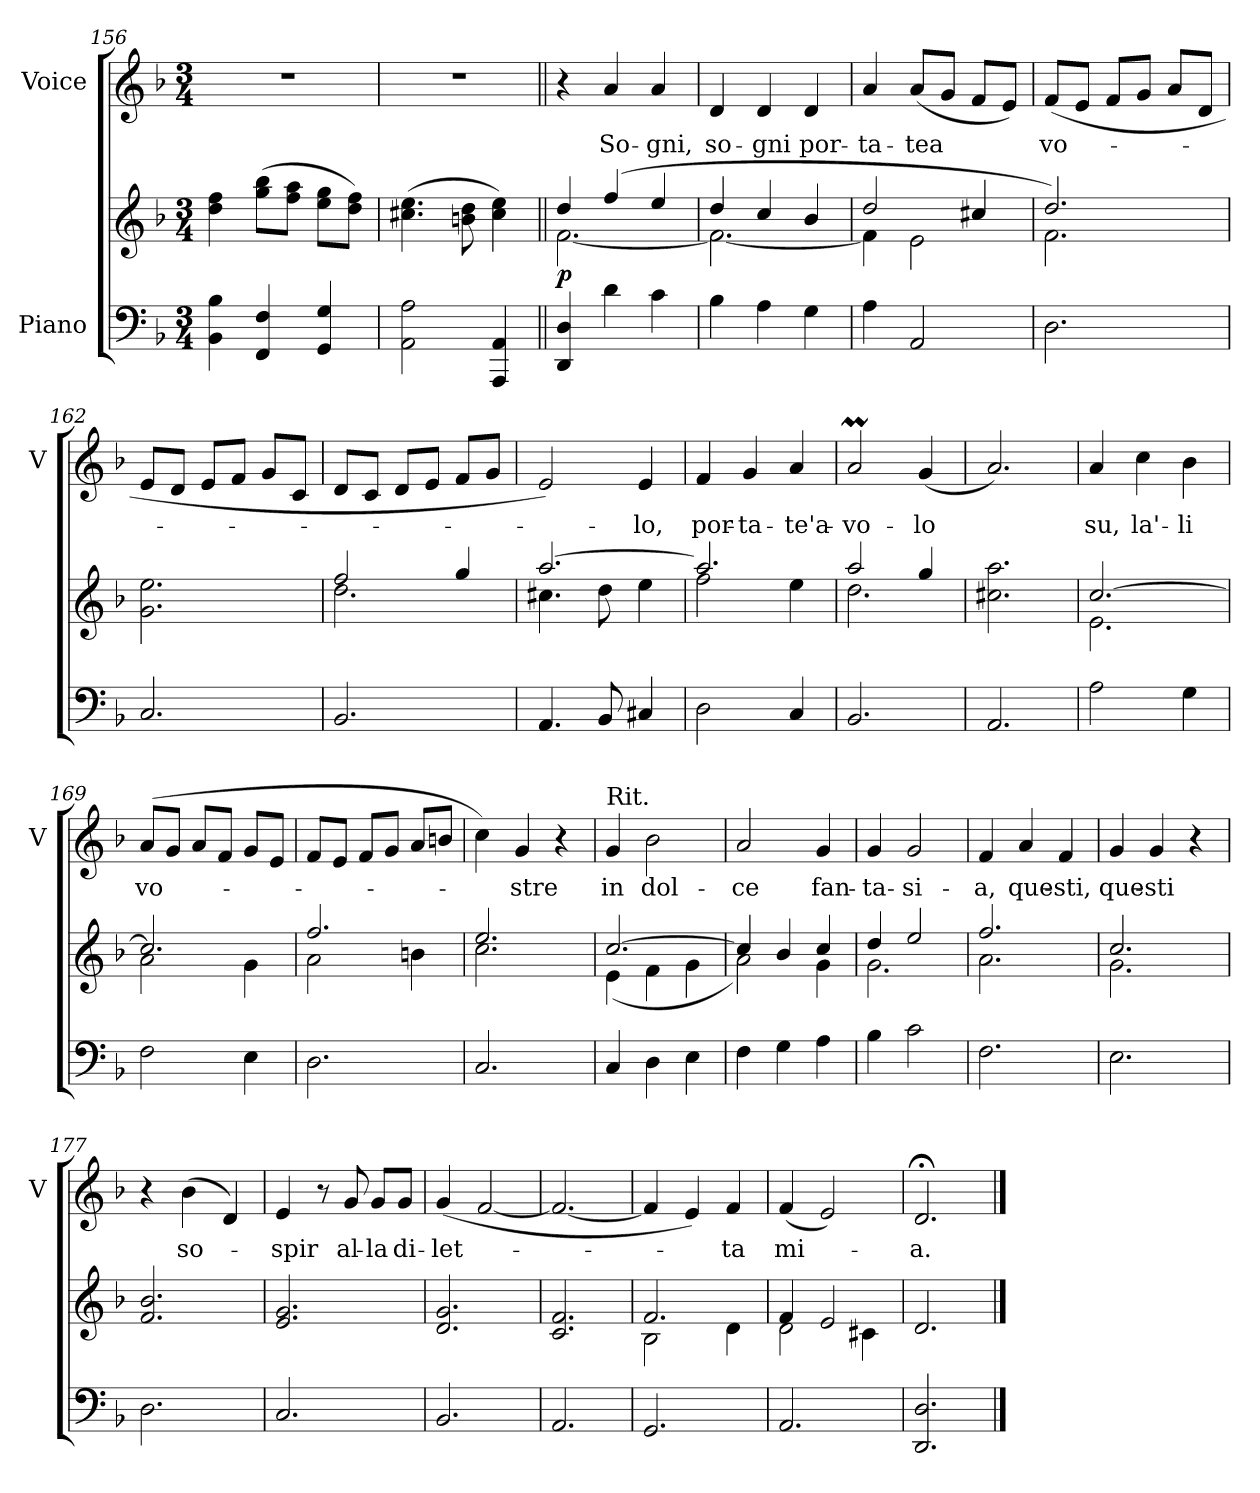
**kern	**kern	**dynam	**kern	**text
*part2	*part2	*part2	*part1	*part1
*staff3	*staff2	*staff2/3	*staff1	*staff1
*I"Piano	*	*	*I"Voice	*
*	*	*	*I'V	*
*clefF4	*clefG2	*	*clefG2	*
*ITrd1c1	*ITrd1c1	*	*ITrd1c1	*
*k[f#c#g#d#]	*k[f#c#g#d#]	*	*k[f#c#g#d#]	*
*M3/4	*M3/4	*	*M3/4	*
=156	=156	=156	=156	=156
4AA\ 4A\	4cc#\ 4ee\	.	2.r	.
4EE/ 4E/	(8ff#\ 8aa\L	.	.	.
.	8ee\ 8gg#\J	.	.	.
4FF#/ 4F#/	8dd#\ 8ff#\L	.	.	.
.	8cc#\ 8ee\J)	.	.	.
=157	=157	=157	=157	=157
2GG#\ 2G#\	(4.b#X\ 4.dd#\	.	2.r	.
.	8a#X\ 8cc#\	.	.	.
4GGG#/ 4GG#/	4b#\ 4dd#\)	.	.	.
=158||	=158||	=158||	=158||	=158||
*	*^	*	*	*
!	!	!	!LO:DY:b	!	!
4CC#/ 4C#/	4cc#/	[2.e\	p	4r	.
4c#\	(4ee/	.	.	4g#/	So-
4B\	4dd#/	.	.	4g#/	-gni,
=159	=159	=159	=159	=159	=159
4A\	4cc#/	2.e\_	.	4c#/	so-
4G#\	4b/	.	.	4c#/	-gni
4F#\	4a/	.	.	4c#/	por-
=160	=160	=160	=160	=160	=160
4G#\	2cc#/	4e\]	.	4g#/	-ta-
2GG#/	.	2d#\	.	(8g#/L	-tea
.	.	.	.	8f#/J	.
.	4b#X/	.	.	8e/L	.
.	.	.	.	8d#/J)	.
!!LO:LB:g=z
=161	=161	=161	=161	=161	=161
2.C#\	2.cc#/)	2.e\	.	(8e/L	vo-
.	.	.	.	8d#/J	.
.	.	.	.	8e/L	.
.	.	.	.	8f#/J	.
.	.	.	.	8g#/L	.
.	.	.	.	8c#/J	.
*	*v	*v	*	*	*
=162	=162	=162	=162	=162
2.BB/	2.f#\ 2.dd#\	.	8d#/L	.
.	.	.	8c#/J	.
.	.	.	8d#/L	.
.	.	.	8e/J	.
.	.	.	8f#/L	.
.	.	.	8B/J	.
=163	=163	=163	=163	=163
*	*^	*	*	*
2.AA/	2ee/	2.cc#\	.	8c#/L	.
.	.	.	.	8B/J	.
.	.	.	.	8c#/L	.
.	.	.	.	8d#/J	.
.	4ff#/	.	.	8e/L	.
.	.	.	.	8f#/J	.
=164	=164	=164	=164	=164	=164
4.GG#/	[2.gg#/	4.b#X\	.	2d#/)	.
8AA/	.	8cc#\	.	.	.
4BB#X/	.	4dd#\	.	4d#/	-lo,
=165	=165	=165	=165	=165	=165
2C#\	2.gg#/]	2ee\	.	4e/	por-
.	.	.	.	4f#/	-ta-
4BB/	.	4dd#\	.	4g#/	-te'a-
=166	=166	=166	=166	=166	=166
2.AA/	2gg#/	2.cc#\	.	2g#m/	-vo-
.	4ff#/	.	.	(4f#/	-lo
*	*v	*v	*	*	*
=167	=167	=167	=167	=167
2.GG#/	2.b#X\ 2.gg#\	.	2.g#/)	.
=168	=168	=168	=168	=168
*	*^	*	*	*
2G#\	[2.b/	2.d#\	.	4g#/	su,
.	.	.	.	4b\	la'-
4F#\	.	.	.	4a\	-li
!!LO:LB:g=z
=169	=169	=169	=169	=169	=169
2E\	2.b/]	2g#\	.	(8g#/L	vo-
.	.	.	.	8f#/J	.
.	.	.	.	8g#/L	.
.	.	.	.	8e/J	.
4D#\	.	4f#\	.	8f#/L	.
.	.	.	.	8d#/J	.
=170	=170	=170	=170	=170	=170
2.C#\	2.ee/	2g#\	.	8e/L	.
.	.	.	.	8d#/J	.
.	.	.	.	8e/L	.
.	.	.	.	8f#/J	.
.	.	4a#X\	.	8g#/L	.
.	.	.	.	8a#X/J	.
=171	=171	=171	=171	=171	=171
2.BB/	2.dd#/	2.b\	.	4b\)	.
.	.	.	.	4f#/	-stre
.	.	.	.	4r	.
=172	=172	=172	=172	=172	=172
!	!	!	!	!LO:TX:a:t=Rit.	!
4BB/	[2.b/	(4d#\	.	4f#/	in
4C#\	.	4e\	.	2a\	dol-
4D#\	.	4f#\	.	.	.
=173	=173	=173	=173	=173	=173
4E\	4b/]	2g#\)	.	2g#/	-ce
4F#\	4a/	.	.	.	.
4G#\	4b/	4f#\	.	4f#/	fan-
=174	=174	=174	=174	=174	=174
4A\	4cc#/	2.f#\	.	4f#/	-ta-
2B\	2dd#/	.	.	2f#/	-si-
=175	=175	=175	=175	=175	=175
2.E\	2.ee/	2.g#\	.	4e/	-a,
.	.	.	.	4g#/	que-
.	.	.	.	4e/	-sti,
=176	=176	=176	=176	=176	=176
2.D#\	2.b/	2.f#\	.	4f#/	que-
.	.	.	.	4f#/	-sti
.	.	.	.	4r	.
*	*v	*v	*	*	*
!!LO:PB:g=z
=177	=177	=177	=177	=177
2.C#\	2.e/ 2.a/	.	4r	.
.	.	.	(4a\	so-
.	.	.	4c#/)	.
=178	=178	=178	=178	=178
2.BB/	2.d#/ 2.f#/	.	4d#/	-spir
.	.	.	8r	.
.	.	.	8f#/	al-
.	.	.	8f#/L	-la
.	.	.	8f#/J	di-
=179	=179	=179	=179	=179
2.AA/	2.c#/ 2.f#/	.	(4f#/	-let-
.	.	.	[2e/	.
=180	=180	=180	=180	=180
2.GG#/	2.B/ 2.e/	.	2.e/_	.
=181	=181	=181	=181	=181
*	*^	*	*	*
2.FF#/	2.e/	2A\	.	4e/]	.
.	.	.	.	4d#/)	.
.	.	4c#\	.	4e/	-ta
=182	=182	=182	=182	=182	=182
2.GG#/	4e/	2c#\	.	(4e/	mi-
.	2d#/	.	.	2d#/)	.
.	.	4B#X\	.	.	.
*	*v	*v	*	*	*
=183	=183	=183	=183	=183
2.CC#/ 2.C#/	2.c#/	.	2.c#;</	-a.
==	==	==	==	==
*-	*-	*-	*-	*-
